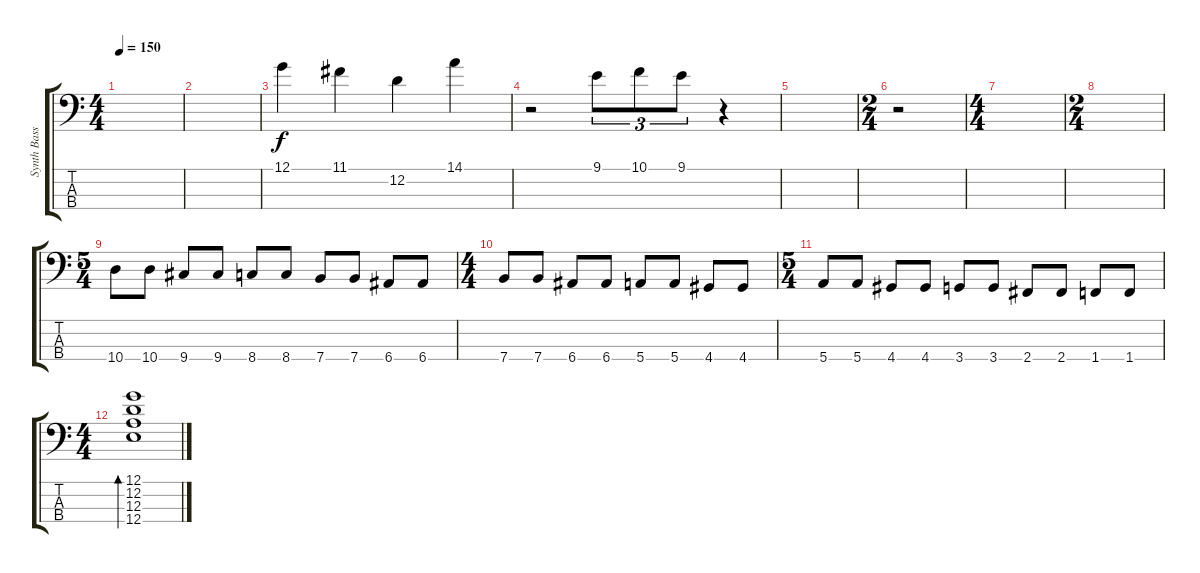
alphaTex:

\track ("Synth Bass" "Synth Bass") {instrument synthbass1}
\staff {score tabs}
\tuning (G2 D2 A1 E1) {hide}
\ts (4 4)
\tempo 150
\clef f4
\ks c
|
|
12.1.4 11.1.4 12.2.4 14.1.4 |
r.2 9.1.8{tu (3 2)} 10.1.8{tu (3 2)} 9.1.8{tu (3 2)} r.4 |
|
\ts (2 4)
r.2 |
\ts (4 4)
|
\ts (2 4)
|
\ts (5 4)
10.4.8 10.4.8 9.4.8 9.4.8 8.4.8 8.4.8 7.4.8 7.4.8 6.4.8 6.4.8 |
\ts (4 4)
7.4.8 7.4.8 6.4.8 6.4.8 5.4.8 5.4.8 4.4.8 4.4.8 |
\ts (5 4)
5.4.8 5.4.8 4.4.8 4.4.8 3.4.8 3.4.8 2.4.8 2.4.8 1.4.8 1.4.8 |
\ts (4 4)
(12.1 12.2 12.3 12.4).1{bd 480}
